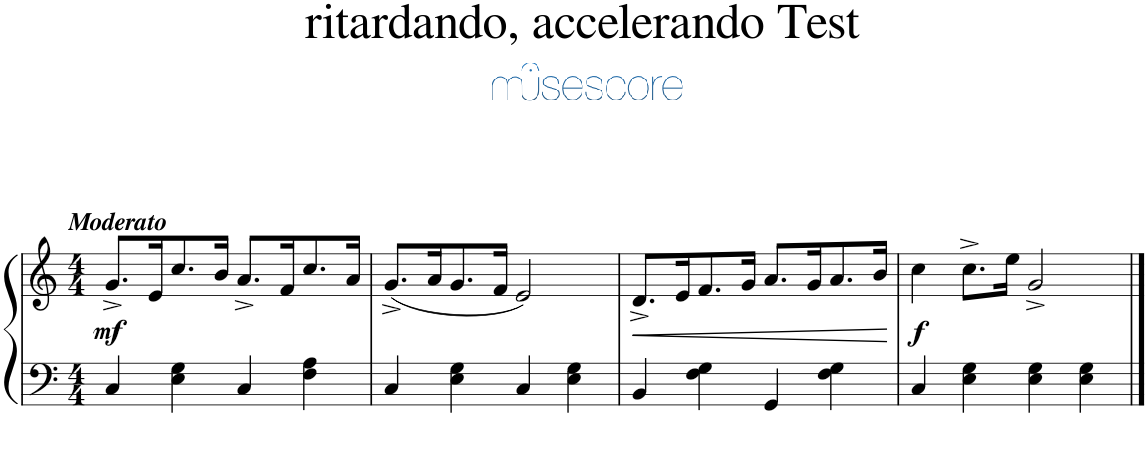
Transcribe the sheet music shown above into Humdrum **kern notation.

**kern	**kern	**dynam
*part1	*part1	*part1
*staff2	*staff1	*staff1/2
*I"Piano	*	*
*I'Pno.	*	*
*clefF4	*clefG2	*
*k[]	*k[]	*
*M4/4	*M4/4	*
=1	=1	=1
!	!LO:TX:a:Bi:t=Moderato	!
!	!	!LO:DY:b
4C/	8.g^/L	mf
.	16e/K	.
4E\ 4G\	8.cc/	.
.	16b/Jk	.
4C/	8.a^/L	.
.	16f/K	.
4F\ 4A\	8.cc/	.
.	16a/Jk	.
=2	=2	=2
4C/	(8.g^/L	.
.	16a/K	.
4E\ 4G\	8.g/	.
.	16f/Jk	.
4C/	2e/)	.
4E\ 4G\	.	.
=3	=3	=3
!	!	!LO:HP:b
4BB/	8.d^/L	<
.	16e/K	.
4F\ 4G\	8.f/	.
.	16g/Jk	.
4GG/	8.a/L	.
.	16g/K	.
4F\ 4G\	8.a/	.
.	16b/Jk	.
.	.	[
=4	=4	=4
!	!	!LO:DY:b
4C/	4cc\	f
4E\ 4G\	8.cc^\L	.
.	16ee\Jk	.
4E\ 4G\	2g^/	.
4E\ 4G\	.	.
==	==	==
*-	*-	*-
